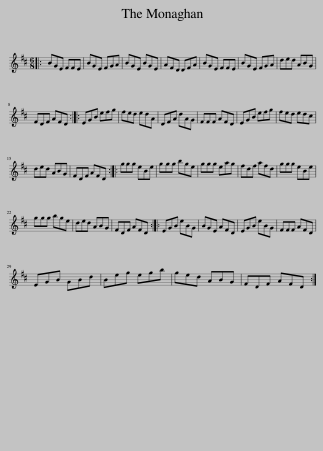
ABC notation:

X:1
L:1/8
M:6/8
I:linebreak $
K:D
V:1 treble
V:1
|: BGE FFE | BGE FGA | BGE BGE | AFD DFA | BGE FFE | %5
 BGE FGA | ded ABG |$ FDF AFD :: EGB efg | fed edA | %10
 DFA dAG | FFF AFD | EGB efg | fed edc |$ ded ABG | %15
 FDF AFD :: ggg eBe | ggg bge | ggg eag | fdf afd | %20
 ggg eBe |$ ggg bge | ded ABG | FDF AFD :: EGB eBG | %25
 BGE AFD | EGB eBG | FFF AFD |$ EGB GBd | Beg egb | %30
 ged ABG | FDF AFD :| %32
